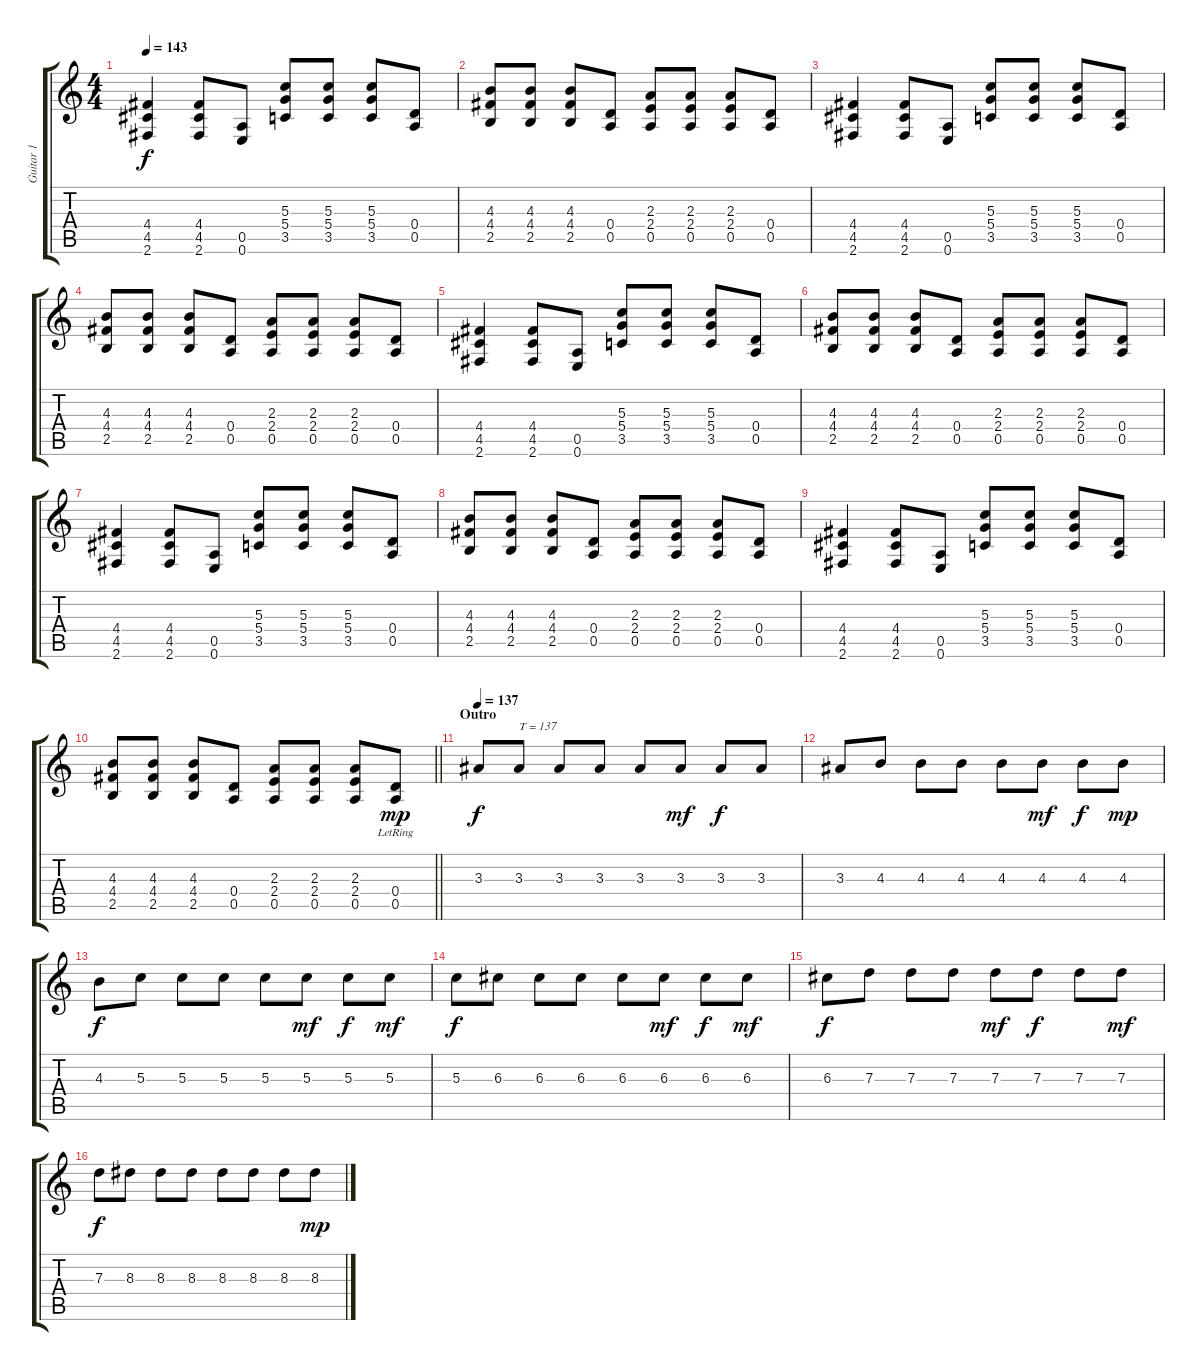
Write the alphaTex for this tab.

\track ("Guitar 1" "Guitar 1") {instrument distortionguitar}
\staff {score tabs}
\tuning (E4 B3 G3 D3 A2 E2) {hide}
\ts (4 4)
\tempo 143
\clef g2
\ks c
(4.4 4.5 2.6).4{dy f} (4.4 4.5 2.6).8 (0.5 0.6).8 (5.3 5.4 3.5).8 (5.3 5.4 3.5).8 (5.3 5.4 3.5).8 (0.4 0.5).8 |
(4.3 4.4 2.5).8 (4.3 4.4 2.5).8 (4.3 4.4 2.5).8 (0.4 0.5).8 (2.3 2.4 0.5).8 (2.3 2.4 0.5).8 (2.3 2.4 0.5).8 (0.4 0.5).8 |
(4.4 4.5 2.6).4 (4.4 4.5 2.6).8 (0.5 0.6).8 (5.3 5.4 3.5).8 (5.3 5.4 3.5).8 (5.3 5.4 3.5).8 (0.4 0.5).8 |
(4.3 4.4 2.5).8 (4.3 4.4 2.5).8 (4.3 4.4 2.5).8 (0.4 0.5).8 (2.3 2.4 0.5).8 (2.3 2.4 0.5).8 (2.3 2.4 0.5).8 (0.4 0.5).8 |
(4.4 4.5 2.6).4 (4.4 4.5 2.6).8 (0.5 0.6).8 (5.3 5.4 3.5).8 (5.3 5.4 3.5).8 (5.3 5.4 3.5).8 (0.4 0.5).8 |
(4.3 4.4 2.5).8 (4.3 4.4 2.5).8 (4.3 4.4 2.5).8 (0.4 0.5).8 (2.3 2.4 0.5).8 (2.3 2.4 0.5).8 (2.3 2.4 0.5).8 (0.4 0.5).8 |
(4.4 4.5 2.6).4 (4.4 4.5 2.6).8 (0.5 0.6).8 (5.3 5.4 3.5).8 (5.3 5.4 3.5).8 (5.3 5.4 3.5).8 (0.4 0.5).8 |
(4.3 4.4 2.5).8 (4.3 4.4 2.5).8 (4.3 4.4 2.5).8 (0.4 0.5).8 (2.3 2.4 0.5).8 (2.3 2.4 0.5).8 (2.3 2.4 0.5).8 (0.4 0.5).8 |
(4.4 4.5 2.6).4 (4.4 4.5 2.6).8 (0.5 0.6).8 (5.3 5.4 3.5).8 (5.3 5.4 3.5).8 (5.3 5.4 3.5).8 (0.4 0.5).8 |
\barLineRight lightlight
(4.3 4.4 2.5).8 (4.3 4.4 2.5).8 (4.3 4.4 2.5).8 (0.4 0.5).8 (2.3 2.4 0.5).8 (2.3 2.4 0.5).8 (2.3 2.4 0.5).8 (0.4{lr} 0.5{lr}).8{dy mp} |
\section ("" "Outro ")
\tempo 137
3.3.8{dy f} 3.3.8{txt "T = 137"} 3.3.8 3.3.8 3.3.8 3.3.8{dy mf} 3.3.8{dy f} 3.3.8 |
3.3.8 4.3.8 4.3.8 4.3.8 4.3.8 4.3.8{dy mf} 4.3.8{dy f} 4.3.8{dy mp} |
4.3.8{dy f} 5.3.8 5.3.8 5.3.8 5.3.8 5.3.8{dy mf} 5.3.8{dy f} 5.3.8{dy mf} |
5.3.8{dy f} 6.3.8 6.3.8 6.3.8 6.3.8 6.3.8{dy mf} 6.3.8{dy f} 6.3.8{dy mf} |
6.3.8{dy f} 7.3.8 7.3.8 7.3.8 7.3.8{dy mf} 7.3.8{dy f} 7.3.8 7.3.8{dy mf} |
7.3.8{dy f} 8.3.8 8.3.8 8.3.8 8.3.8 8.3.8 8.3.8 8.3.8{dy mp}
